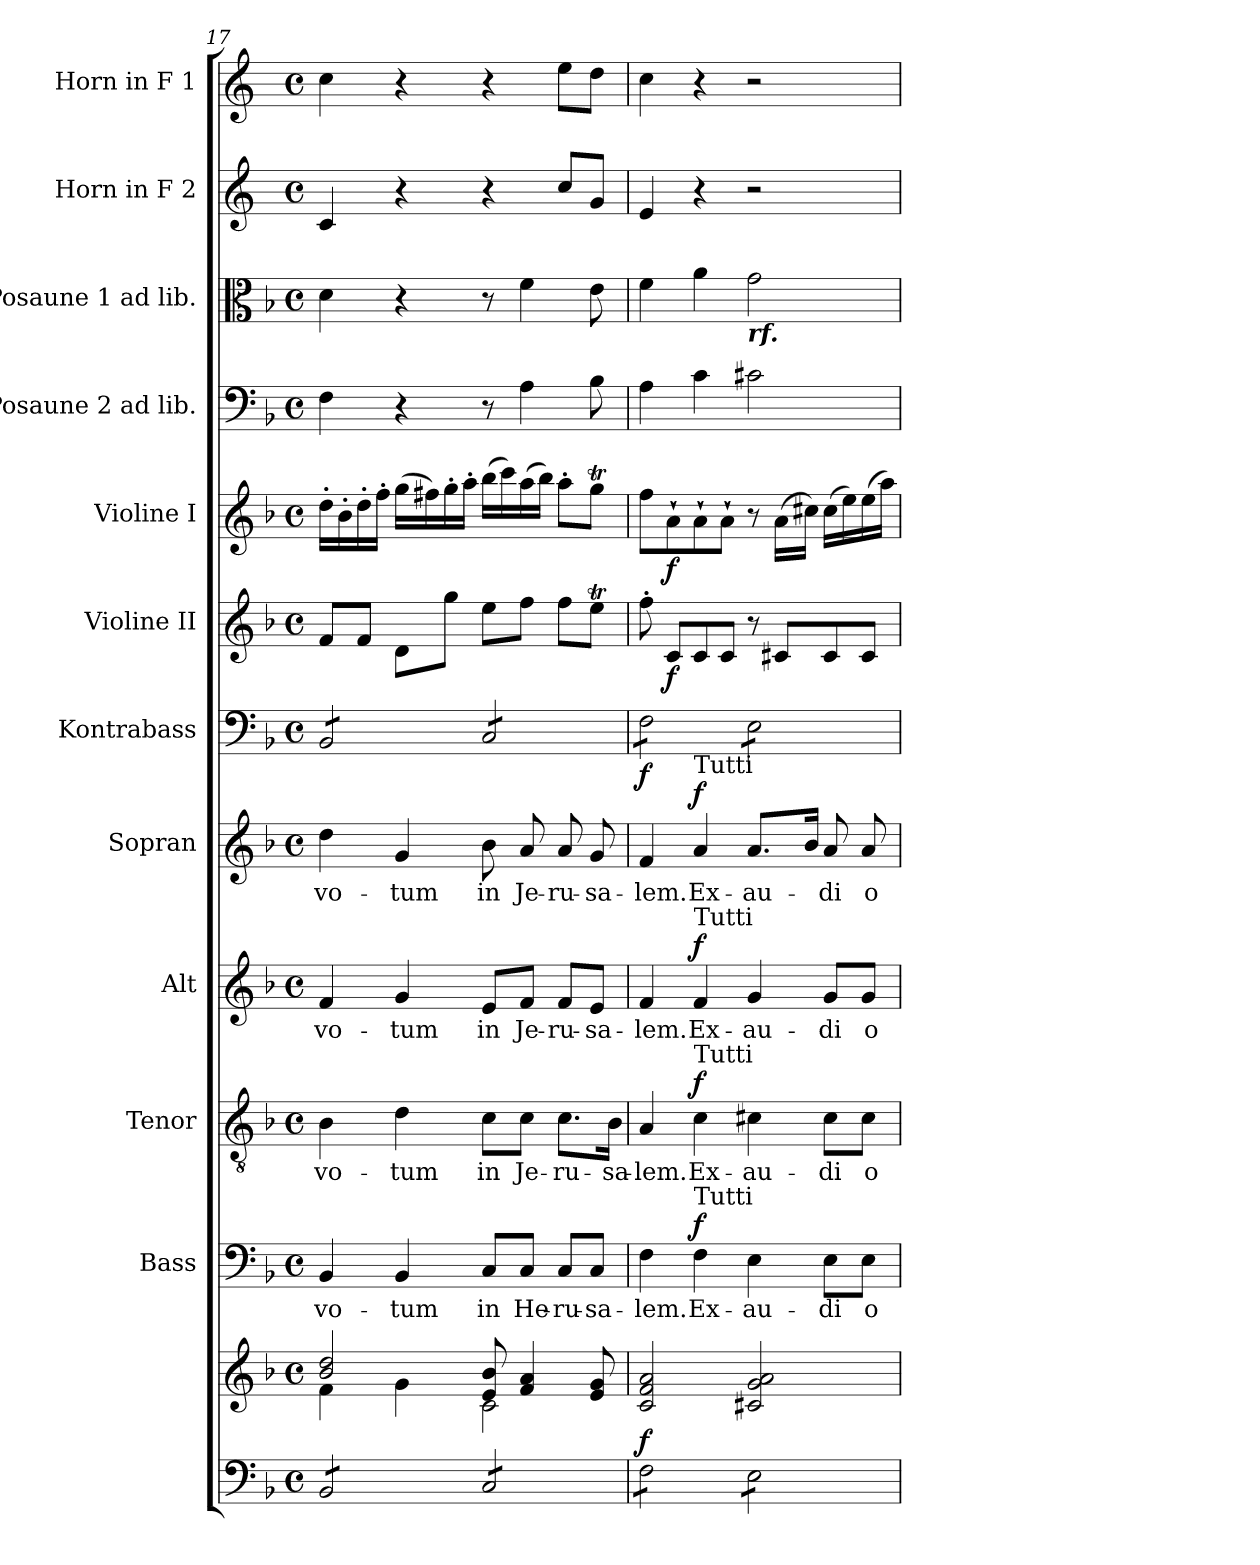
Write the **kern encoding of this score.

**kern	**kern	**dynam	**kern	**text	**dynam	**kern	**text	**dynam	**kern	**text	**dynam	**kern	**text	**dynam	**kern	**dynam	**kern	**dynam	**kern	**dynam	**kern	**dynam	**kern	**kern	**kern
*part12	*part12	*part12	*part11	*part11	*part11	*part10	*part10	*part10	*part9	*part9	*part9	*part8	*part8	*part8	*part7	*part7	*part6	*part6	*part5	*part5	*part4	*part4	*part3	*part2	*part1
*staff13	*staff12	*staff12/13	*staff11	*staff11	*staff11	*staff10	*staff10	*staff10	*staff9	*staff9	*staff9	*staff8	*staff8	*staff8	*staff7	*staff7	*staff6	*staff6	*staff5	*staff5	*staff4	*staff4	*staff3	*staff2	*staff1
*	*	*	*I"Bass	*	*	*I"Tenor	*	*	*I"Alt	*	*	*I"Sopran	*	*	*I"Kontrabass	*	*I"Violine II	*	*I"Violine I	*	*I"Posaune 2 ad lib.	*	*I"Posaune 1 ad lib.	*I"Horn in F 2	*I"Horn in F 1
*	*	*	*I'B.	*	*	*I'T.	*	*	*I'A.	*	*	*I'S.	*	*	*I'Kb.	*	*I'Vl. II	*	*I'Vl. I	*	*I'Pos. 2	*	*I'Pos. 1	*I'Hrn. F 2	*I'Hrn. F 1
*clefF4	*clefG2	*	*clefF4	*	*	*clefGv2	*	*	*clefG2	*	*	*clefG2	*	*	*clefF4	*	*clefG2	*	*clefG2	*	*clefF4	*	*clefC3	*clefG2	*clefG2
*	*	*	*	*	*	*	*	*	*	*	*	*	*	*	*ITrd7c12	*	*	*	*	*	*	*	*	*ITrd4c7	*ITrd4c7
*k[b-]	*k[b-]	*	*k[b-]	*	*	*k[b-]	*	*	*k[b-]	*	*	*k[b-]	*	*	*k[b-]	*	*k[b-]	*	*k[b-]	*	*k[b-]	*	*k[b-]	*k[b-]	*k[b-]
*F:	*F:	*	*F:	*	*	*F:	*	*	*F:	*	*	*F:	*	*	*F:	*	*F:	*	*F:	*	*F:	*	*F:	*F:	*F:
*M4/4	*M4/4	*	*M4/4	*	*	*M4/4	*	*	*M4/4	*	*	*M4/4	*	*	*M4/4	*	*M4/4	*	*M4/4	*	*M4/4	*	*M4/4	*M4/4	*M4/4
*met(c)	*met(c)	*	*met(c)	*	*	*met(c)	*	*	*met(c)	*	*	*met(c)	*	*	*met(c)	*	*met(c)	*	*met(c)	*	*met(c)	*	*met(c)	*met(c)	*met(c)
=17	=17	=17	=17	=17	=17	=17	=17	=17	=17	=17	=17	=17	=17	=17	=17	=17	=17	=17	=17	=17	=17	=17	=17	=17	=17
*	*^	*	*	*	*	*	*	*	*	*	*	*	*	*	*	*	*	*	*	*	*	*	*	*	*
!	!	!	!	!	!LO:LY:b	!	!	!LO:LY:b	!	!	!LO:LY:b	!	!	!LO:LY:b	!	!	!	!	!	!	!	!	!	!	!	!
*tremolo	*	*	*	*	*	*	*	*	*	*	*	*	*	*	*	*	*	*	*	*	*	*	*	*	*	*
*	*	*	*	*	*	*	*	*	*	*	*	*	*	*	*	*tremolo	*	*	*	*	*	*	*	*	*	*
8BB-/L	2b-/ 2dd/	4f\	.	4BB-/	vo-	.	4B-\	vo-	.	4f/	vo-	.	4dd\	vo-	.	8BBB-/L	.	8f/L	.	16dd'>\LL	.	4F\	.	4d\	4F/	4f\
.	.	.	.	.	.	.	.	.	.	.	.	.	.	.	.	.	.	.	.	16b-'>\	.	.	.	.	.	.
8BB-/	.	.	.	.	.	.	.	.	.	.	.	.	.	.	.	8BBB-/	.	8f/J	.	16dd'>\	.	.	.	.	.	.
.	.	.	.	.	.	.	.	.	.	.	.	.	.	.	.	.	.	.	.	16ff'>\JJ	.	.	.	.	.	.
!	!	!	!	!	!LO:LY:b	!	!	!LO:LY:b	!	!	!LO:LY:b	!	!	!LO:LY:b	!	!	!	!	!	!	!	!	!	!	!	!
8BB-/	.	4g\	.	4BB-/	-tum	.	4d\	-tum	.	4g/	-tum	.	4g/	-tum	.	8BBB-/	.	8d\L	.	(>16gg\LL	.	4r	.	4r	4r	4r
.	.	.	.	.	.	.	.	.	.	.	.	.	.	.	.	.	.	.	.	16ff#X\)	.	.	.	.	.	.
8BB-/J	.	.	.	.	.	.	.	.	.	.	.	.	.	.	.	8BBB-/J	.	8gg\J	.	16gg'>\	.	.	.	.	.	.
.	.	.	.	.	.	.	.	.	.	.	.	.	.	.	.	.	.	.	.	16aa'>\JJ	.	.	.	.	.	.
!	!	!	!	!	!LO:LY:b	!	!	!LO:LY:b	!	!	!LO:LY:b	!	!	!LO:LY:b	!	!	!	!	!	!	!	!	!	!	!	!
8C/L	8e/ 8b-/	2c\	.	8C/L	in	.	8c\L	in	.	8e/L	in	.	8b-\	in	.	8CC/L	.	8ee\L	.	(>16bb-\LL	.	8r	.	8r	4r	4r
.	.	.	.	.	.	.	.	.	.	.	.	.	.	.	.	.	.	.	.	16ccc\)	.	.	.	.	.	.
!	!	!	!	!	!LO:LY:b	!	!	!LO:LY:b	!	!	!LO:LY:b	!	!	!LO:LY:b	!	!	!	!	!	!	!	!	!	!	!	!
8C/	4f/ 4a/	.	.	8C/J	He-	.	8c\J	Je-	.	8f/J	Je-	.	8a/	Je-	.	8CC/	.	8ff\J	.	(>16aa\	.	4A\	.	4f\	.	.
.	.	.	.	.	.	.	.	.	.	.	.	.	.	.	.	.	.	.	.	16bb-\JJ)	.	.	.	.	.	.
!	!	!	!	!	!LO:LY:b	!	!	!LO:LY:b	!	!	!LO:LY:b	!	!	!LO:LY:b	!	!	!	!	!	!	!	!	!	!	!	!
8C/	.	.	.	8C/L	-ru-	.	8.c\L	-ru-	.	8f/L	-ru-	.	8a/	-ru-	.	8CC/	.	8ff\L	.	8aa'>\L	.	.	.	.	8f/L	8a\L
!	!	!	!	!	!LO:LY:b	!	!	!	!	!	!LO:LY:b	!	!	!LO:LY:b	!	!	!	!	!	!	!	!	!	!	!	!
8C/J	8e/ 8g/	.	.	8C/J	-sa-	.	.	.	.	8e/J	-sa-	.	8g/	-sa-	.	8CC/J	.	8eet\J	.	8ggT\J	.	8B-\	.	8e\	8c/J	8g\J
!	!	!	!	!	!	!	!	!LO:LY:b	!	!	!	!	!	!	!	!	!	!	!	!	!	!	!	!	!	!
.	.	.	.	.	.	.	16B-\Jk	-sa-	.	.	.	.	.	.	.	.	.	.	.	.	.	.	.	.	.	.
*	*v	*v	*	*	*	*	*	*	*	*	*	*	*	*	*	*	*	*	*	*	*	*	*	*	*	*
!!LO:PB:g=z
=18	=18	=18	=18	=18	=18	=18	=18	=18	=18	=18	=18	=18	=18	=18	=18	=18	=18	=18	=18	=18	=18	=18	=18	=18	=18
!	!	!LO:DY:a=2	!	!LO:LY:b	!	!	!LO:LY:b	!	!	!LO:LY:b	!	!	!LO:LY:b	!	!	!LO:DY:b	!	!	!	!	!	!	!	!	!
8F\L	2c/ 2f/ 2a/	f	4F\	-lem.	.	4A/	-lem.	.	4f/	-lem.	.	4f/	-lem.	.	8FF\L	f	8ff'>\	.	8ff\L	.	4A\	.	4f\	4A/	4f\
!	!	!	!	!	!	!	!	!	!	!	!	!	!	!	!	!	!	!LO:DY:b	!	!LO:DY:b	!	!	!	!	!
8F\	.	.	.	.	.	.	.	.	.	.	.	.	.	.	8FF\	.	8c/L	f	8a`>\	f	.	.	.	.	.
!	!	!	!	!	!	!	!	!	!	!	!	!LO:TX:a:t=Tutti	!	!	!	!	!	!	!	!	!	!	!	!	!
!	!	!	!	!	!	!	!	!	!LO:TX:a:t=Tutti	!	!	!	!	!	!	!	!	!	!	!	!	!	!	!	!
!	!	!	!	!	!	!LO:TX:a:t=Tutti	!	!	!	!	!	!	!	!	!	!	!	!	!	!	!	!	!	!	!
!	!	!	!LO:TX:a:t=Tutti	!	!	!	!	!	!	!	!	!	!	!	!	!	!	!	!	!	!	!	!	!	!
!	!	!	!	!LO:LY:b	!LO:DY:a	!	!LO:LY:b	!LO:DY:a	!	!LO:LY:b	!LO:DY:a	!	!LO:LY:b	!LO:DY:a	!	!	!	!	!	!	!	!	!	!	!
8F\	.	.	4F\	Ex-	f	4c\	Ex-	f	4f/	Ex-	f	4a/	Ex-	f	8FF\	.	8c/	.	8a`>\	.	4c\	.	4a\	4r	4r
8F\J	.	.	.	.	.	.	.	.	.	.	.	.	.	.	8FF\J	.	8c/J	.	8a`>\J	.	.	.	.	.	.
!	!	!	!	!	!	!	!	!	!	!	!	!	!	!	!	!	!	!	!	!	!	!	!LO:TX:b:Bi:t=rf.	!	!
!	!	!	!	!LO:LY:b	!	!	!LO:LY:b	!	!	!LO:LY:b	!	!	!LO:LY:b	!	!	!	!	!	!	!	!	!LO:DY:b	!	!	!
8E\L	2c#X/ 2g/ 2a/	.	4E\	-au-	.	4c#X\	-au-	.	4g/	-au-	.	8.a/L	-au-	.	8EE\L	.	8r	.	8r	.	2c#X\	pf	2g\	2r	2r
8E\	.	.	.	.	.	.	.	.	.	.	.	.	.	.	8EE\	.	8c#X/L	.	(>16a\LL	.	.	.	.	.	.
.	.	.	.	.	.	.	.	.	.	.	.	16b-/Jk	.	.	.	.	.	.	16cc#X\JJ)	.	.	.	.	.	.
!	!	!	!	!LO:LY:b	!	!	!LO:LY:b	!	!	!LO:LY:b	!	!	!LO:LY:b	!	!	!	!	!	!	!	!	!	!	!	!
8E\	.	.	8E\L	-di	.	8c#\L	-di	.	8g/L	-di	.	8a/	-di	.	8EE\	.	8c#/	.	(>16cc#\LL	.	.	.	.	.	.
.	.	.	.	.	.	.	.	.	.	.	.	.	.	.	.	.	.	.	16ee\)	.	.	.	.	.	.
!	!	!	!	!LO:LY:b	!	!	!LO:LY:b	!	!	!LO:LY:b	!	!	!LO:LY:b	!	!	!	!	!	!	!	!	!	!	!	!
8E\J	.	.	8E\J	o-	.	8c#\J	o-	.	8g/J	o-	.	8a/	o-	.	8EE\J	.	8c#/J	.	(>16ee\	.	.	.	.	.	.
*	*	*	*	*	*	*	*	*	*	*	*	*	*	*	*Xtremolo	*	*	*	*	*	*	*	*	*	*
*Xtremolo	*	*	*	*	*	*	*	*	*	*	*	*	*	*	*	*	*	*	*	*	*	*	*	*	*
.	.	.	.	.	.	.	.	.	.	.	.	.	.	.	.	.	.	.	16aa\JJ)	.	.	.	.	.	.
=	=	=	=	=	=	=	=	=	=	=	=	=	=	=	=	=	=	=	=	=	=	=	=	=	=
*-	*-	*-	*-	*-	*-	*-	*-	*-	*-	*-	*-	*-	*-	*-	*-	*-	*-	*-	*-	*-	*-	*-	*-	*-	*-
